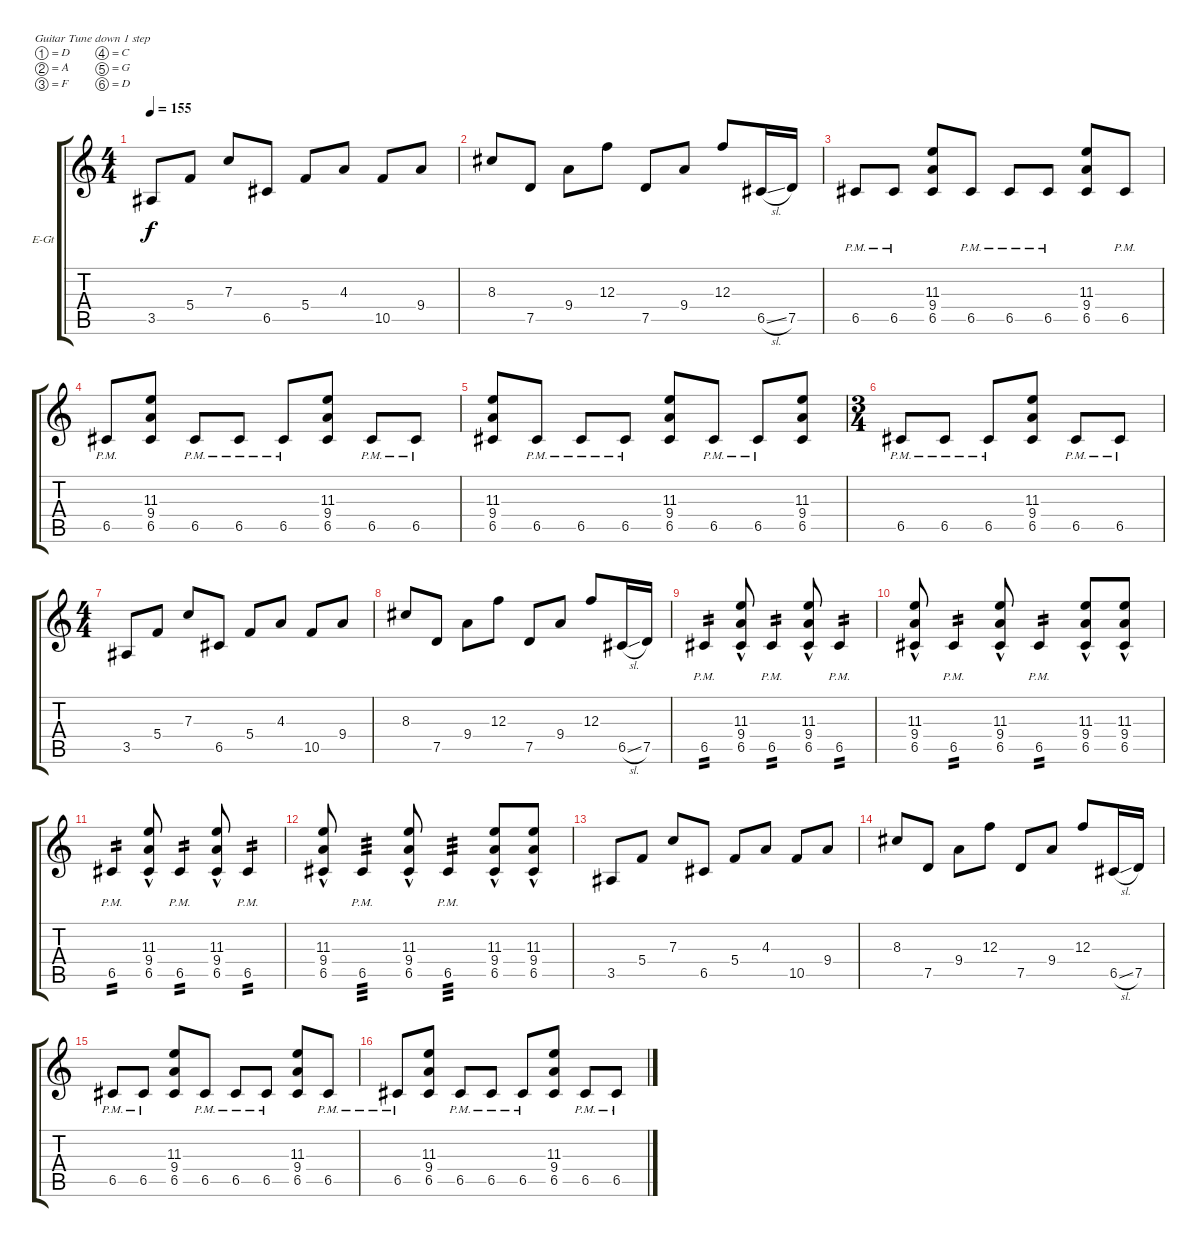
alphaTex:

\defaultSystemsLayout 4
\bracketExtendMode groupsimilarinstruments
\firstSystemTrackNameOrientation horizontal
\otherSystemsTrackNameOrientation horizontal
\track ("K-Bo" "E-Gt") {instrument distortionguitar}
\staff {score tabs}
\tuning (D4 A3 F3 C3 G2 D2)
\ts (4 4)
\tempo 155
\clef g2
\ks c
3.5.8{dy f} 5.4.8 7.3.8 6.5.8 5.4.8 4.3.8 10.5.8 9.4.8 |
8.3.8 7.5.8 9.4.8 12.3.8 7.5.8 9.4.8 12.3.8 6.5{sl}.16 7.5.16 |
6.5{pm}.8 6.5{pm}.8 (11.3 6.5 9.4).8 6.5{pm}.8 6.5{pm}.8 6.5{pm}.8 (11.3 9.4 6.5).8 6.5{pm}.8 |
6.5{pm}.8 (11.3 6.5 9.4).8 6.5{pm}.8 6.5{pm}.8 6.5{pm}.8 (11.3 6.5 9.4).8 6.5{pm}.8 6.5{pm}.8 |
(11.3 6.5 9.4).8 6.5{pm}.8 6.5{pm}.8 6.5{pm}.8 (11.3 6.5 9.4).8 6.5{pm}.8 6.5{pm}.8 (11.3 6.5 9.4).8 |
\ts (3 4)
6.5{pm}.8 6.5{pm}.8 6.5{pm}.8 (11.3 6.5 9.4).8 6.5{pm}.8 6.5{pm}.8 |
\ts (4 4)
3.5.8 5.4.8 7.3.8 6.5.8 5.4.8 4.3.8 10.5.8 9.4.8 |
8.3.8 7.5.8 9.4.8 12.3.8 7.5.8 9.4.8 12.3.8 6.5{sl}.16 7.5.16 |
6.5{pm}.4{tp 2} (6.5 9.4{hac} 11.3).8 6.5{pm}.4{tp 2} (6.5{hac} 9.4 11.3).8 6.5{pm}.4{tp 2} |
(11.3{hac} 6.5 9.4).8 6.5{pm}.4{tp 2} (11.3 6.5 9.4{hac}).8 6.5{pm}.4{tp 2} (11.3{hac} 9.4{hac} 6.5{hac}).8 (6.5{hac} 9.4{hac} 11.3{hac}).8 |
6.5{pm}.4{tp 2} (6.5 9.4 11.3{hac}).8 6.5{pm}.4{tp 2} (6.5 9.4 11.3{hac}).8 6.5{pm}.4{tp 2} |
(11.3{hac} 6.5 9.4).8 6.5{pm}.4{tp 3} (11.3 6.5 9.4{hac}).8 6.5{pm}.4{tp 3} (11.3{hac} 9.4{hac} 6.5{hac}).8 (6.5{hac} 9.4{hac} 11.3{hac}).8 |
3.5.8 5.4.8 7.3.8 6.5.8 5.4.8 4.3.8 10.5.8 9.4.8 |
8.3.8 7.5.8 9.4.8 12.3.8 7.5.8 9.4.8 12.3.8 6.5{sl}.16 7.5.16 |
6.5{pm}.8 6.5{pm}.8 (11.3 6.5 9.4).8 6.5{pm}.8 6.5{pm}.8 6.5{pm}.8 (11.3 9.4 6.5).8 6.5{pm}.8 |
6.5{pm}.8 (11.3 6.5 9.4).8 6.5{pm}.8 6.5{pm}.8 6.5{pm}.8 (11.3 6.5 9.4).8 6.5{pm}.8 6.5{pm}.8
